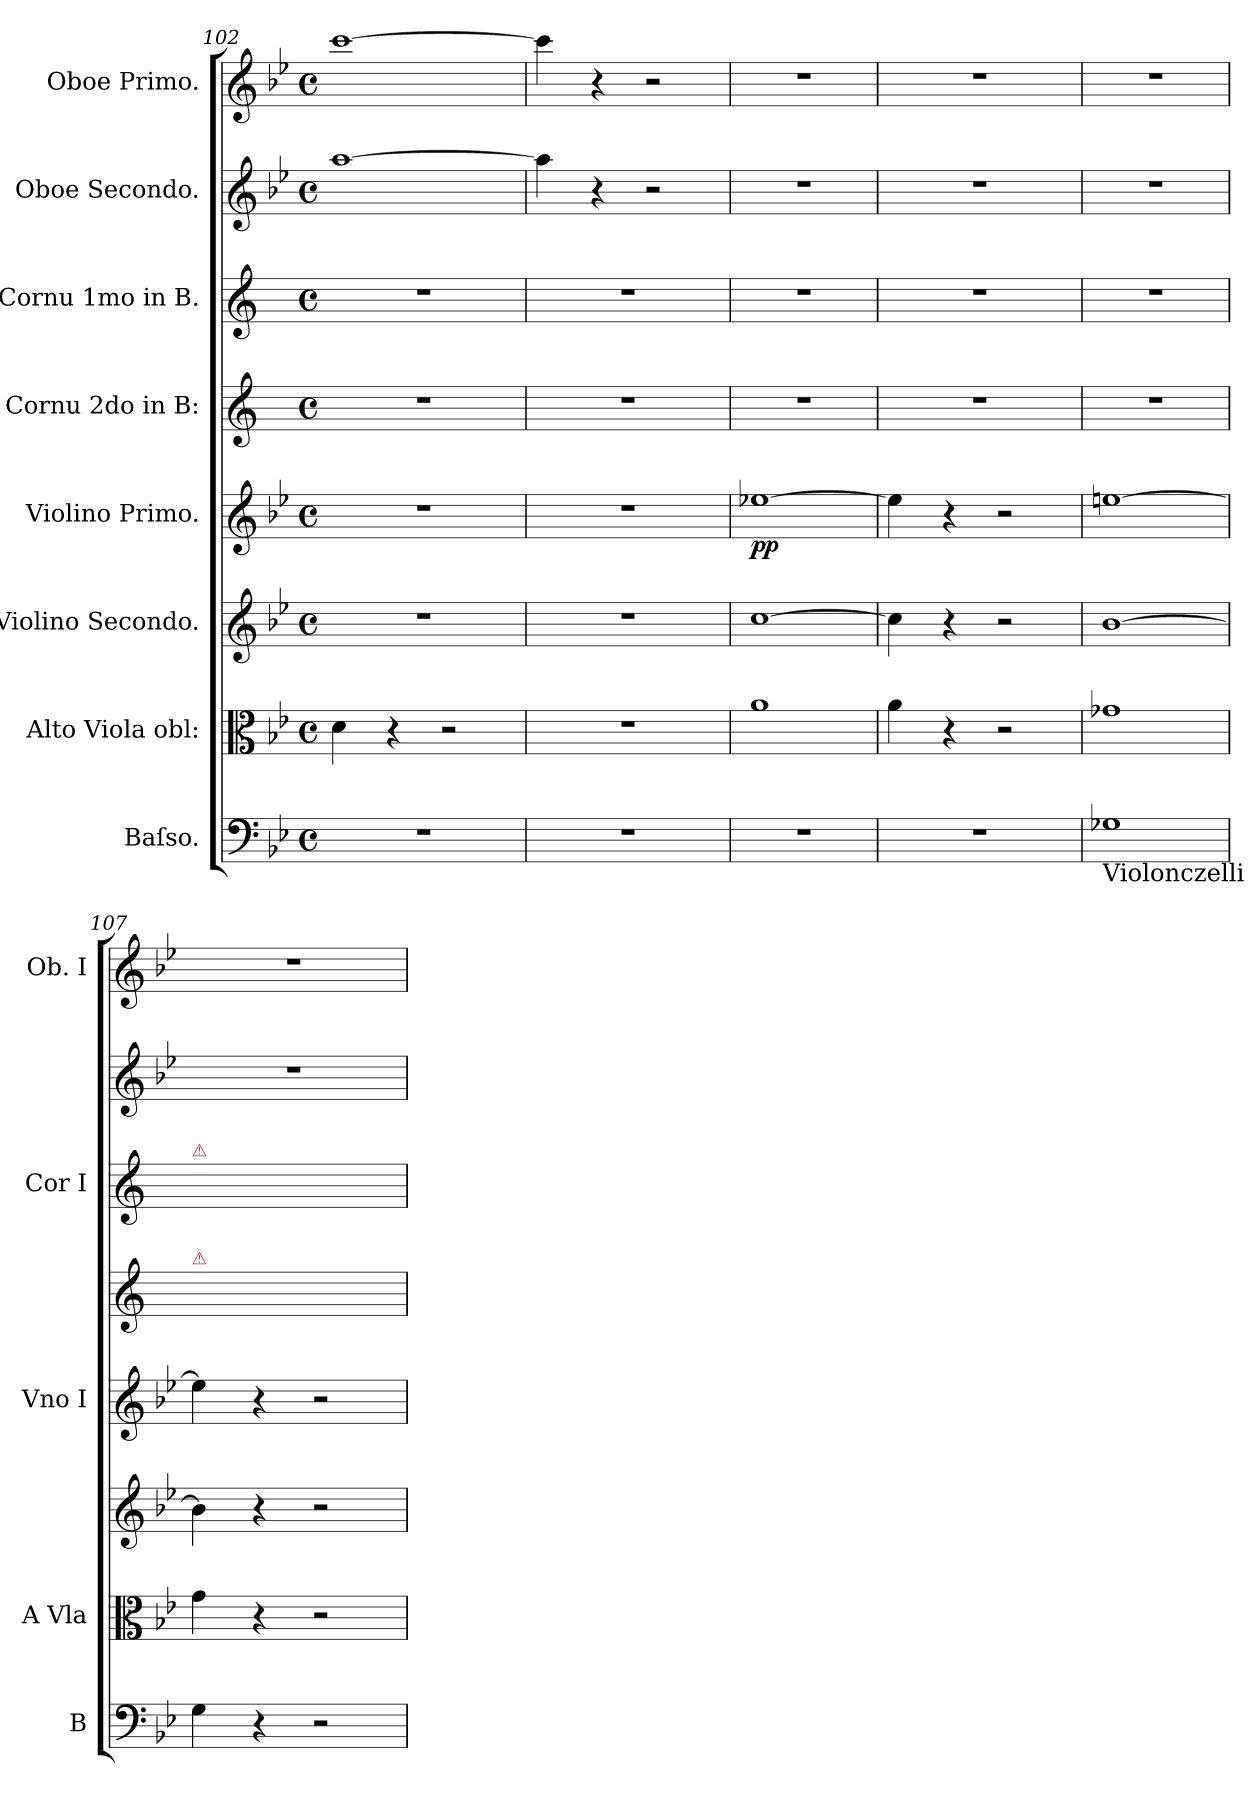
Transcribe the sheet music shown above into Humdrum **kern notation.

**kern	**dynam	**kern	**dynam	**kern	**dynam	**kern	**dynam	**kern	**kern	**kern	**dynam	**kern
*part8	*part8	*part7	*part7	*part6	*part6	*part5	*part5	*part4	*part3	*part2	*part2	*part1
*staff8	*staff8	*staff7	*staff7	*staff6	*staff6	*staff5	*staff5	*staff4	*staff3	*staff2	*staff2	*staff1
*I"Baſso.	*	*I"Alto Viola obl:	*	*I"Violino Secondo.	*	*I"Violino Primo.	*	*I"Cornu 2do in B:	*I"Cornu 1mo in B.	*I"Oboe Secondo.	*	*I"Oboe Primo.
*I'B	*	*I'A Vla	*	*	*	*I'Vno I	*	*	*I'Cor I	*	*	*I'Ob. I
*clefF4	*	*clefC3	*	*clefG2	*	*clefG2	*	*clefG2	*clefG2	*clefG2	*	*clefG2
*	*	*	*	*	*	*	*	*ITrd1c2	*ITrd1c2	*	*	*
*k[b-e-]	*	*k[b-e-]	*	*k[b-e-]	*	*k[b-e-]	*	*k[b-e-]	*k[b-e-]	*k[b-e-]	*	*k[b-e-]
*B-:	*	*B-:	*	*B-:	*	*B-:	*	*B-:	*B-:	*B-:	*	*B-:
*M4/4	*	*M4/4	*	*M4/4	*	*M4/4	*	*M4/4	*M4/4	*M4/4	*	*M4/4
*met(c)	*	*met(c)	*	*met(c)	*	*met(c)	*	*met(c)	*met(c)	*met(c)	*	*met(c)
=102	=102	=102	=102	=102	=102	=102	=102	=102	=102	=102	=102	=102
!	!	!	!	!	!	!	!	!	!	!	!LO:DY:b	!
1r	.	4d\	.	1r	.	1r	.	1r	1r	[1aa	po.	[1ccc
.	.	4r	.	.	.	.	.	.	.	.	.	.
.	.	2r	.	.	.	.	.	.	.	.	.	.
=103	=103	=103	=103	=103	=103	=103	=103	=103	=103	=103	=103	=103
1r	.	1r	.	1r	.	1r	.	1r	1r	4aa\]	.	4ccc\]
.	.	.	.	.	.	.	.	.	.	4r	.	4r
.	.	.	.	.	.	.	.	.	.	2r	.	2r
=104	=104	=104	=104	=104	=104	=104	=104	=104	=104	=104	=104	=104
!	!LO:DY:b	!	!LO:DY:b	!	!LO:DY:b	!	!LO:DY:b	!	!	!	!	!
1r	p&colon;	1a	pp&colon;	[1cc	po.	[1ee-X	pp.	1r	1r	1r	.	1r
=105	=105	=105	=105	=105	=105	=105	=105	=105	=105	=105	=105	=105
1r	.	4a\	.	4cc\]	.	4ee-\]	.	1r	1r	1r	.	1r
.	.	4r	.	4r	.	4r	.	.	.	.	.	.
.	.	2r	.	2r	.	2r	.	.	.	.	.	.
=106	=106	=106	=106	=106	=106	=106	=106	=106	=106	=106	=106	=106
!LO:TX:b:t=Violonczelli	!	!	!	!	!	!	!	!	!	!	!	!
!	!	!	!	!	!	!	!LO:DY:b	!	!	!	!	!
1G-X	.	1g-X	.	[1b-	.	[1een	pp&colon;	1r	1r	1r	.	1r
=107	=107	=107	=107	=107	=107	=107	=107	=107	=107	=107	=107	=107
!	!	!	!	!	!	!	!	!	!LO:TX:a:color=crimson:t=⚠	!	!	!
!	!	!	!	!	!	!	!	!LO:TX:a:color=crimson:t=⚠	!	!	!	!
4G\	.	4g\	.	4b-\]	.	4ee\]	.	1ryy	1ryy	1r	.	1r
4r	.	4r	.	4r	.	4r	.	.	.	.	.	.
2r	.	2r	.	2r	.	2r	.	.	.	.	.	.
=	=	=	=	=	=	=	=	=	=	=	=	=
*-	*-	*-	*-	*-	*-	*-	*-	*-	*-	*-	*-	*-
